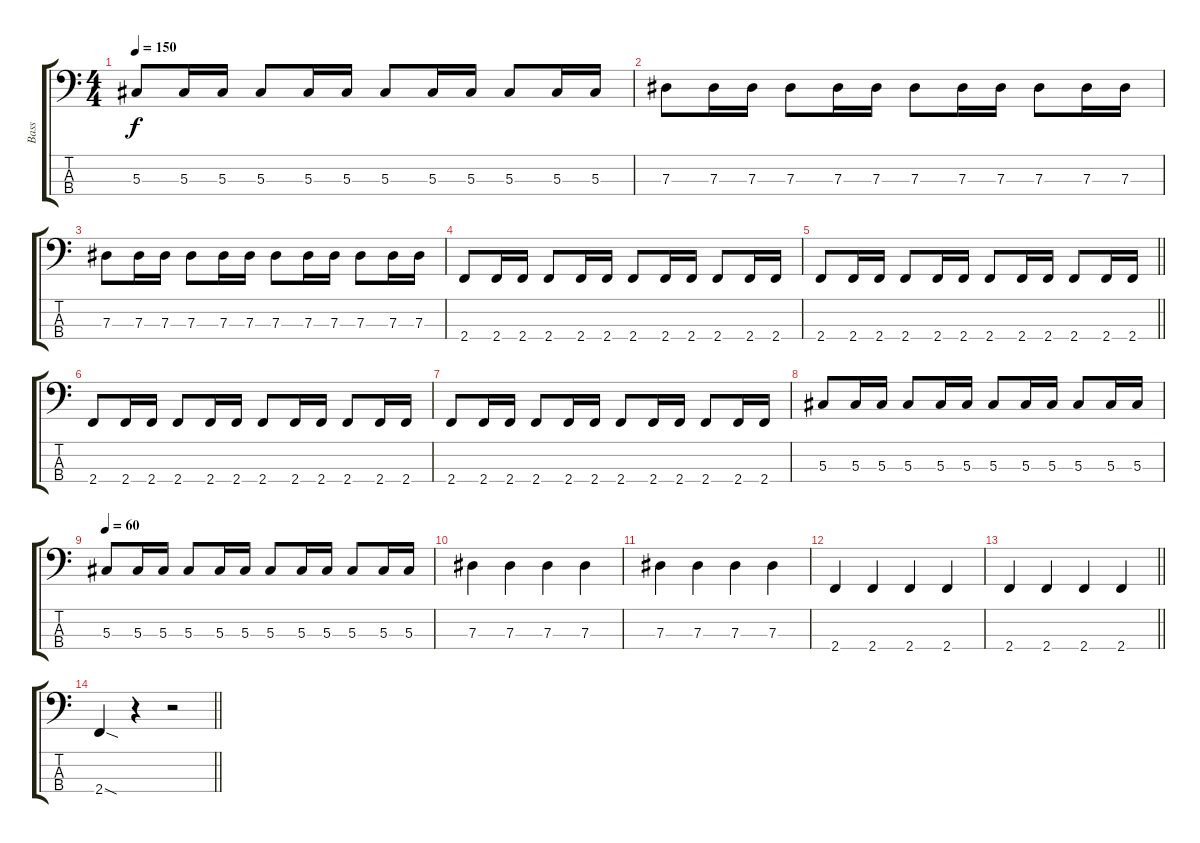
\track ("Bass" "Bass") {instrument electricbasspick}
\staff {score tabs}
\tuning (Gb2 Db2 Ab1 Eb1) {hide}
\ts (4 4)
\tempo 150
\clef f4
\ks c
5.3.8{dy f} 5.3.16 5.3.16 5.3.8 5.3.16 5.3.16 5.3.8 5.3.16 5.3.16 5.3.8 5.3.16 5.3.16 |
7.3.8 7.3.16 7.3.16 7.3.8 7.3.16 7.3.16 7.3.8 7.3.16 7.3.16 7.3.8 7.3.16 7.3.16 |
7.3.8 7.3.16 7.3.16 7.3.8 7.3.16 7.3.16 7.3.8 7.3.16 7.3.16 7.3.8 7.3.16 7.3.16 |
2.4.8 2.4.16 2.4.16 2.4.8 2.4.16 2.4.16 2.4.8 2.4.16 2.4.16 2.4.8 2.4.16 2.4.16 |
\barLineRight lightlight
2.4.8 2.4.16 2.4.16 2.4.8 2.4.16 2.4.16 2.4.8 2.4.16 2.4.16 2.4.8 2.4.16 2.4.16 |
2.4.8 2.4.16 2.4.16 2.4.8 2.4.16 2.4.16 2.4.8 2.4.16 2.4.16 2.4.8 2.4.16 2.4.16 |
2.4.8 2.4.16 2.4.16 2.4.8 2.4.16 2.4.16 2.4.8 2.4.16 2.4.16 2.4.8 2.4.16 2.4.16 |
5.3.8 5.3.16 5.3.16 5.3.8 5.3.16 5.3.16 5.3.8 5.3.16 5.3.16 5.3.8 5.3.16 5.3.16 |
\tempo 60
5.3.8 5.3.16 5.3.16 5.3.8 5.3.16 5.3.16 5.3.8 5.3.16 5.3.16 5.3.8 5.3.16 5.3.16 |
7.3.4 7.3.4 7.3.4 7.3.4 |
7.3.4 7.3.4 7.3.4 7.3.4 |
2.4.4 2.4.4 2.4.4 2.4.4 |
\barLineRight lightlight
2.4.4 2.4.4 2.4.4 2.4.4 |
\barLineRight lightlight
2.4{sod}.4 r.4 r.2
